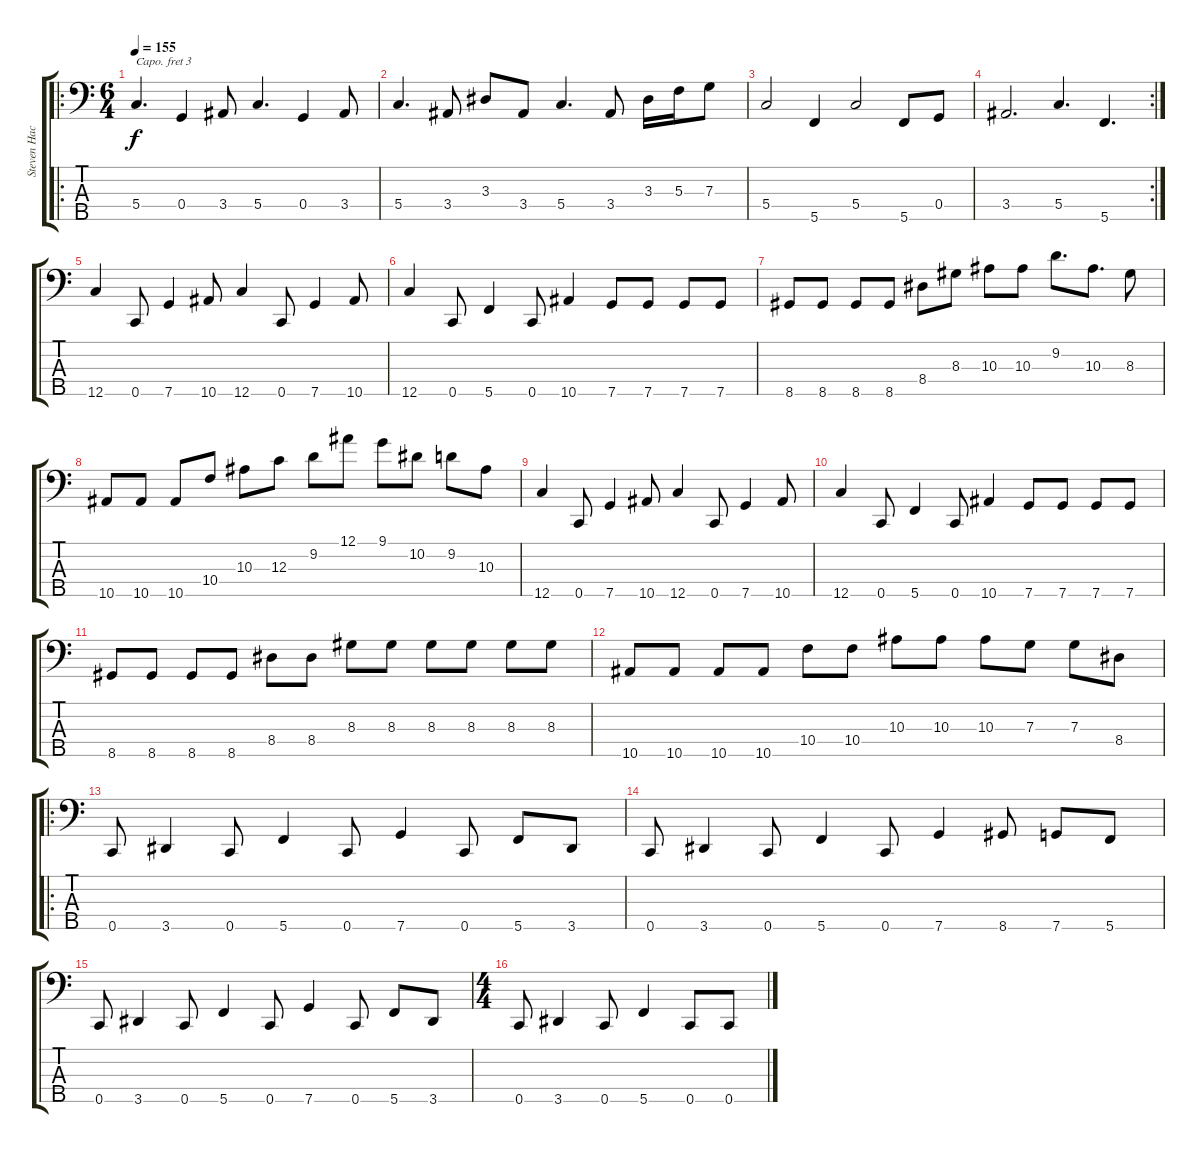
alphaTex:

\track ("Steven Hackney Bass" "Steven Hac") {instrument slapbass1 bank 255}
\staff {score tabs}
\capo 3
\tuning (G2 D2 A1 E1 A0) {hide}
\ro
\ts (6 4)
\tempo 155
\clef f4
\ks c
5.4.4{d dy f} 0.4.4 3.4.8 5.4.4{d} 0.4.4 3.4.8 |
5.4.4{d} 3.4.8 3.3.8 3.4.8 5.4.4{d} 3.4.8 3.3.16 5.3.16 7.3.8 |
5.4.2 5.5.4 5.4.2 5.5.8 0.4.8 |
\rc 2
3.4.2{d} 5.4.4{d} 5.5.4{d} |
12.5.4 0.5.8 7.5.4 10.5.8 12.5.4 0.5.8 7.5.4 10.5.8 |
12.5.4 0.5.8 5.5.4 0.5.8 10.5.4 7.5.8 7.5.8 7.5.8 7.5.8 |
8.5.8 8.5.8 8.5.8 8.5.8 8.4.8 8.3.8 10.3.8 10.3.8 9.2.8{d} 10.3.8{d} 8.3.8 |
10.5.8 10.5.8 10.5.8 10.4.8 10.3.8 12.3.8 9.2.8 12.1.8 9.1.8 10.2.8 9.2.8 10.3.8 |
12.5.4 0.5.8 7.5.4 10.5.8 12.5.4 0.5.8 7.5.4 10.5.8 |
12.5.4 0.5.8 5.5.4 0.5.8 10.5.4 7.5.8 7.5.8 7.5.8 7.5.8 |
8.5.8 8.5.8 8.5.8 8.5.8 8.4.8 8.4.8 8.3.8 8.3.8 8.3.8 8.3.8 8.3.8 8.3.8 |
10.5.8 10.5.8 10.5.8 10.5.8 10.4.8 10.4.8 10.3.8 10.3.8 10.3.8 7.3.8 7.3.8 8.4.8 |
\ro
0.5.8 3.5.4 0.5.8 5.5.4 0.5.8 7.5.4 0.5.8 5.5.8 3.5.8 |
0.5.8 3.5.4 0.5.8 5.5.4 0.5.8 7.5.4 8.5.8 7.5.8 5.5.8 |
0.5.8 3.5.4 0.5.8 5.5.4 0.5.8 7.5.4 0.5.8 5.5.8 3.5.8 |
\ts (4 4)
0.5.8 3.5.4 0.5.8 5.5.4 0.5.8 0.5.8
